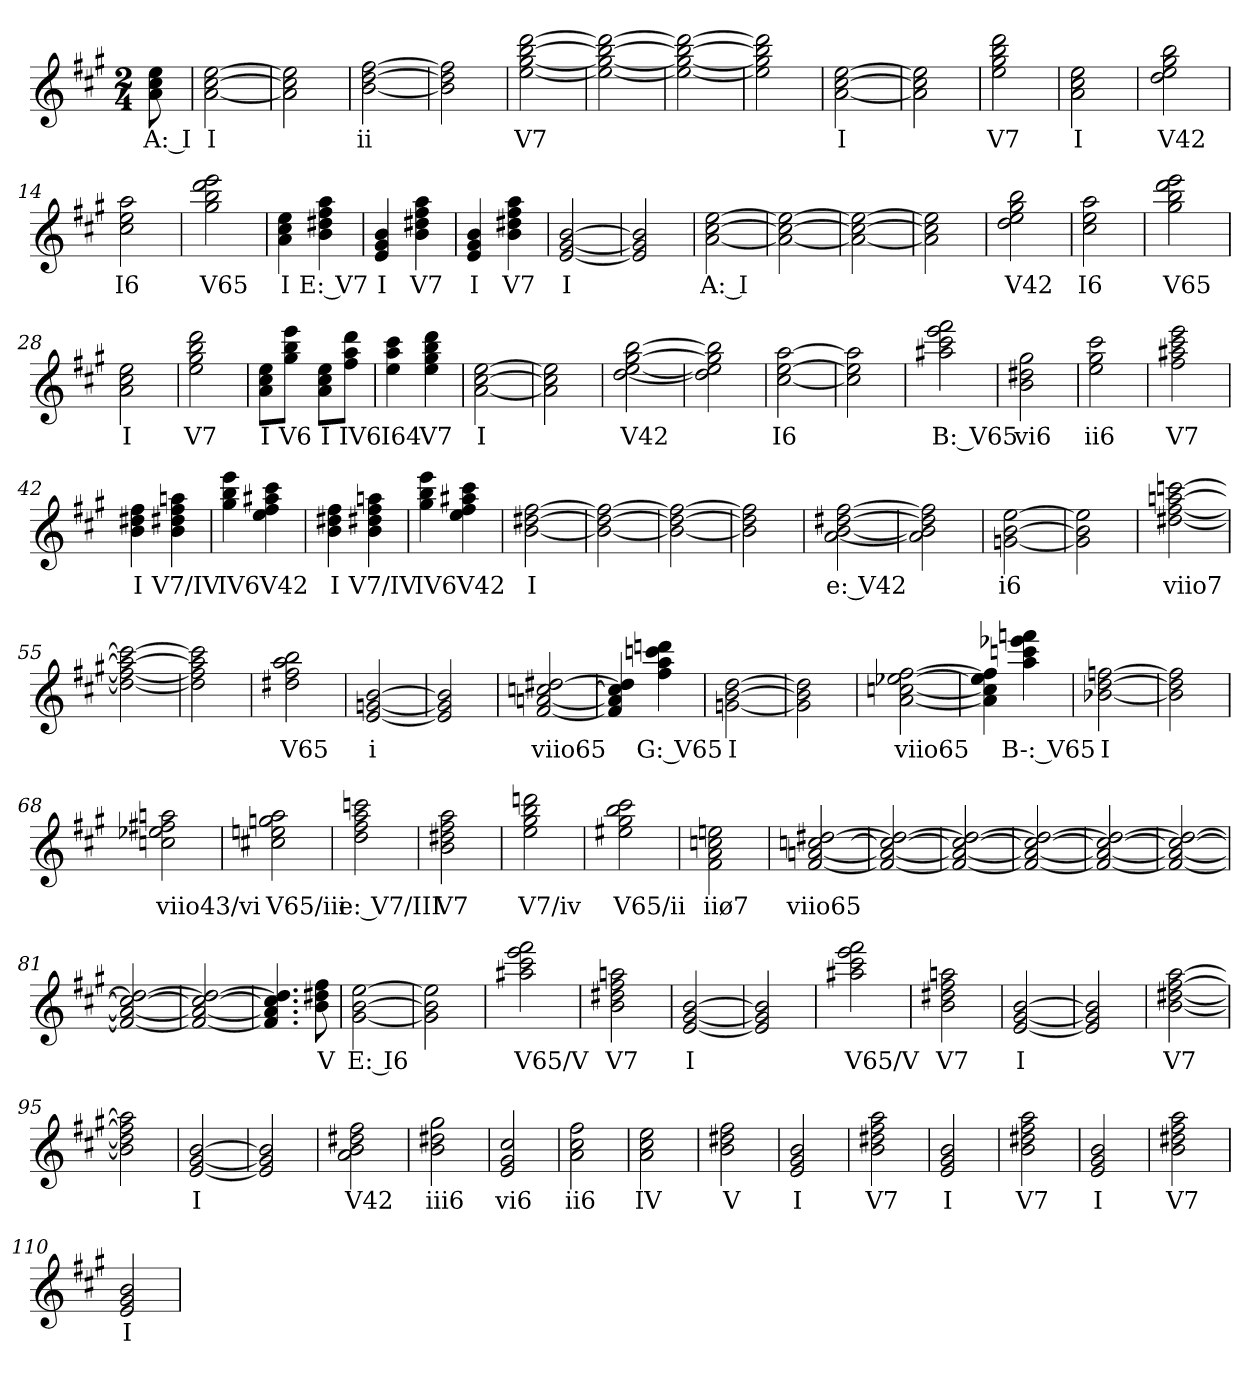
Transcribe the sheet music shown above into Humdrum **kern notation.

**kern	**text
*part1	*part1
*staff1	*staff1
*k[f#c#g#]	*
*A:	*
*M2/4	*
=	=
8a 8cc# 8ee	A: I
=1	=1
[2a [2cc# [2ee	I
=2	=2
2a] 2cc#] 2ee]	.
=3	=3
[2b [2dd [2ff#	ii
=4	=4
2b] 2dd] 2ff#]	.
=5	=5
[2ee [2gg# [2bb [2ddd	V7
=6	=6
2ee_ 2gg#_ 2bb_ 2ddd_	.
=7	=7
2ee_ 2gg#_ 2bb_ 2ddd_	.
=8	=8
2ee] 2gg#] 2bb] 2ddd]	.
=9	=9
[2a [2cc# [2ee	I
=10	=10
2a] 2cc#] 2ee]	.
=11	=11
2ee 2gg# 2bb 2ddd	V7
=12	=12
2a 2cc# 2ee	I
=13	=13
2dd 2ee 2gg# 2bb	V42
=14	=14
2cc# 2ee 2aa	I6
=15	=15
2gg# 2bb 2ddd 2eee	V65
=16	=16
4a 4cc# 4ee	I
4b 4dd#X 4ff# 4aa	E: V7
=17	=17
4e 4g# 4b	I
4b 4dd#X 4ff# 4aa	V7
=18	=18
4e 4g# 4b	I
4b 4dd#X 4ff# 4aa	V7
=19	=19
[2e [2g# [2b	I
=20	=20
2e] 2g#] 2b]	.
=21	=21
[2a [2cc# [2ee	A: I
=22	=22
2a_ 2cc#_ 2ee_	.
=23	=23
2a_ 2cc#_ 2ee_	.
=24	=24
2a] 2cc#] 2ee]	.
=25	=25
2dd 2ee 2gg# 2bb	V42
=26	=26
2cc# 2ee 2aa	I6
=27	=27
2gg# 2bb 2ddd 2eee	V65
=28	=28
2a 2cc# 2ee	I
=29	=29
2ee 2gg# 2bb 2ddd	V7
=30	=30
8a 8cc# 8eeL	I
8gg# 8bb 8eeeJ	V6
8a 8cc# 8eeL	I
8ff# 8aa 8dddJ	IV6
=31	=31
4ee 4aa 4ccc#	I64
4ee 4gg# 4bb 4ddd	V7
=32	=32
[2a [2cc# [2ee	I
=33	=33
2a] 2cc#] 2ee]	.
=34	=34
[2dd [2ee [2gg# [2bb	V42
=35	=35
2dd] 2ee] 2gg#] 2bb]	.
=36	=36
[2cc# [2ee [2aa	I6
=37	=37
2cc#] 2ee] 2aa]	.
=38	=38
2aa#X 2ccc# 2eee 2fff#	B: V65
=39	=39
2b 2dd#X 2gg#	vi6
=40	=40
2ee 2gg# 2ccc#	ii6
=41	=41
2ff# 2aa#X 2ccc# 2eee	V7
=42	=42
4b 4dd#X 4ff#	I
4b 4dd#X 4ff# 4aan	V7/IV
=43	=43
4gg# 4bb 4eee	IV6
4ee 4ff# 4aa#X 4ccc#	V42
=44	=44
4b 4dd#X 4ff#	I
4b 4dd#X 4ff# 4aan	V7/IV
=45	=45
4gg# 4bb 4eee	IV6
4ee 4ff# 4aa#X 4ccc#	V42
=46	=46
[2b [2dd#X [2ff#	I
=47	=47
2b_ 2dd#_ 2ff#_	.
=48	=48
2b_ 2dd#_ 2ff#_	.
=49	=49
2b] 2dd#] 2ff#]	.
=50	=50
[2a [2b [2dd#X [2ff#	e: V42
=51	=51
2a] 2b] 2dd#] 2ff#]	.
=52	=52
[2gn [2b [2ee	i6
=53	=53
2g] 2b] 2ee]	.
=54	=54
[2dd#X [2ff# [2aan [2cccn	viio7
=55	=55
2dd#_ 2ff#_ 2aa_ 2ccc_	.
=56	=56
2dd#] 2ff#] 2aa] 2ccc]	.
=57	=57
2dd#X 2ff# 2aa 2bb	V65
=58	=58
[2e [2gn [2b	i
=59	=59
2e] 2g] 2b]	.
=60	=60
[2f# [2an [2ccn [2dd#X	viio65
=61	=61
4f#] 4a] 4cc] 4dd#]	.
4ff# 4aa 4cccn 4dddn	G: V65
=62	=62
[2gn [2b [2dd	I
=63	=63
2g] 2b] 2dd]	.
=64	=64
[2a [2ccn [2ee-X [2ff#	viio65
=65	=65
4a] 4cc] 4ee-] 4ff#]	.
4aa 4cccn 4eee-X 4fffn	B-: V65
=66	=66
[2b-X [2dd [2ffn	I
=67	=67
2b-] 2dd] 2ff]	.
=68	=68
2ccn 2ee-X 2ff#X 2aan	viio43/vi
=69	=69
2cc#X 2een 2ggn 2aa	V65/iii
=70	=70
2dd 2ff# 2aa 2cccn	e: V7/III
=71	=71
2b 2dd#X 2ff# 2aa	V7
=72	=72
2ee 2gg# 2bb 2dddn	V7/iv
=73	=73
2ee#X 2gg# 2bb 2ccc#	V65/ii
=74	=74
2f# 2a 2ccn 2een	iiø7
=75	=75
[2f# [2an [2ccn [2dd#X	viio65
=76	=76
2f#_ 2a_ 2cc_ 2dd#_	.
=77	=77
2f#_ 2a_ 2cc_ 2dd#_	.
=78	=78
2f#_ 2a_ 2cc_ 2dd#_	.
=79	=79
2f#_ 2a_ 2cc_ 2dd#_	.
=80	=80
2f#_ 2a_ 2cc_ 2dd#_	.
=81	=81
2f#_ 2a_ 2cc_ 2dd#_	.
=82	=82
2f#_ 2a_ 2cc_ 2dd#_	.
=83	=83
4.f#] 4.a] 4.cc] 4.dd#]	.
8b 8dd#X 8ff#	V
=84	=84
[2g# [2b [2ee	E: I6
=85	=85
2g#] 2b] 2ee]	.
=86	=86
2aa#X 2ccc# 2eee 2fff#	V65/V
=87	=87
2b 2dd#X 2ff# 2aan	V7
=88	=88
[2e [2g# [2b	I
=89	=89
2e] 2g#] 2b]	.
=90	=90
2aa#X 2ccc# 2eee 2fff#	V65/V
=91	=91
2b 2dd#X 2ff# 2aan	V7
=92	=92
[2e [2g# [2b	I
=93	=93
2e] 2g#] 2b]	.
=94	=94
[2b [2dd#X [2ff# [2aa	V7
=95	=95
2b] 2dd#] 2ff#] 2aa]	.
=96	=96
[2e [2g# [2b	I
=97	=97
2e] 2g#] 2b]	.
=98	=98
2a 2b 2dd#X 2ff#	V42
=99	=99
2b 2dd#X 2gg#	iii6
=100	=100
2e 2g# 2cc#	vi6
=101	=101
2a 2cc# 2ff#	ii6
=102	=102
2a 2cc# 2ee	IV
=103	=103
2b 2dd#X 2ff#	V
=104	=104
2e 2g# 2b	I
=105	=105
2b 2dd#X 2ff# 2aa	V7
=106	=106
2e 2g# 2b	I
=107	=107
2b 2dd#X 2ff# 2aa	V7
=108	=108
2e 2g# 2b	I
=109	=109
2b 2dd#X 2ff# 2aa	V7
=110	=110
2e 2g# 2b	I
=	=
*-	*-
